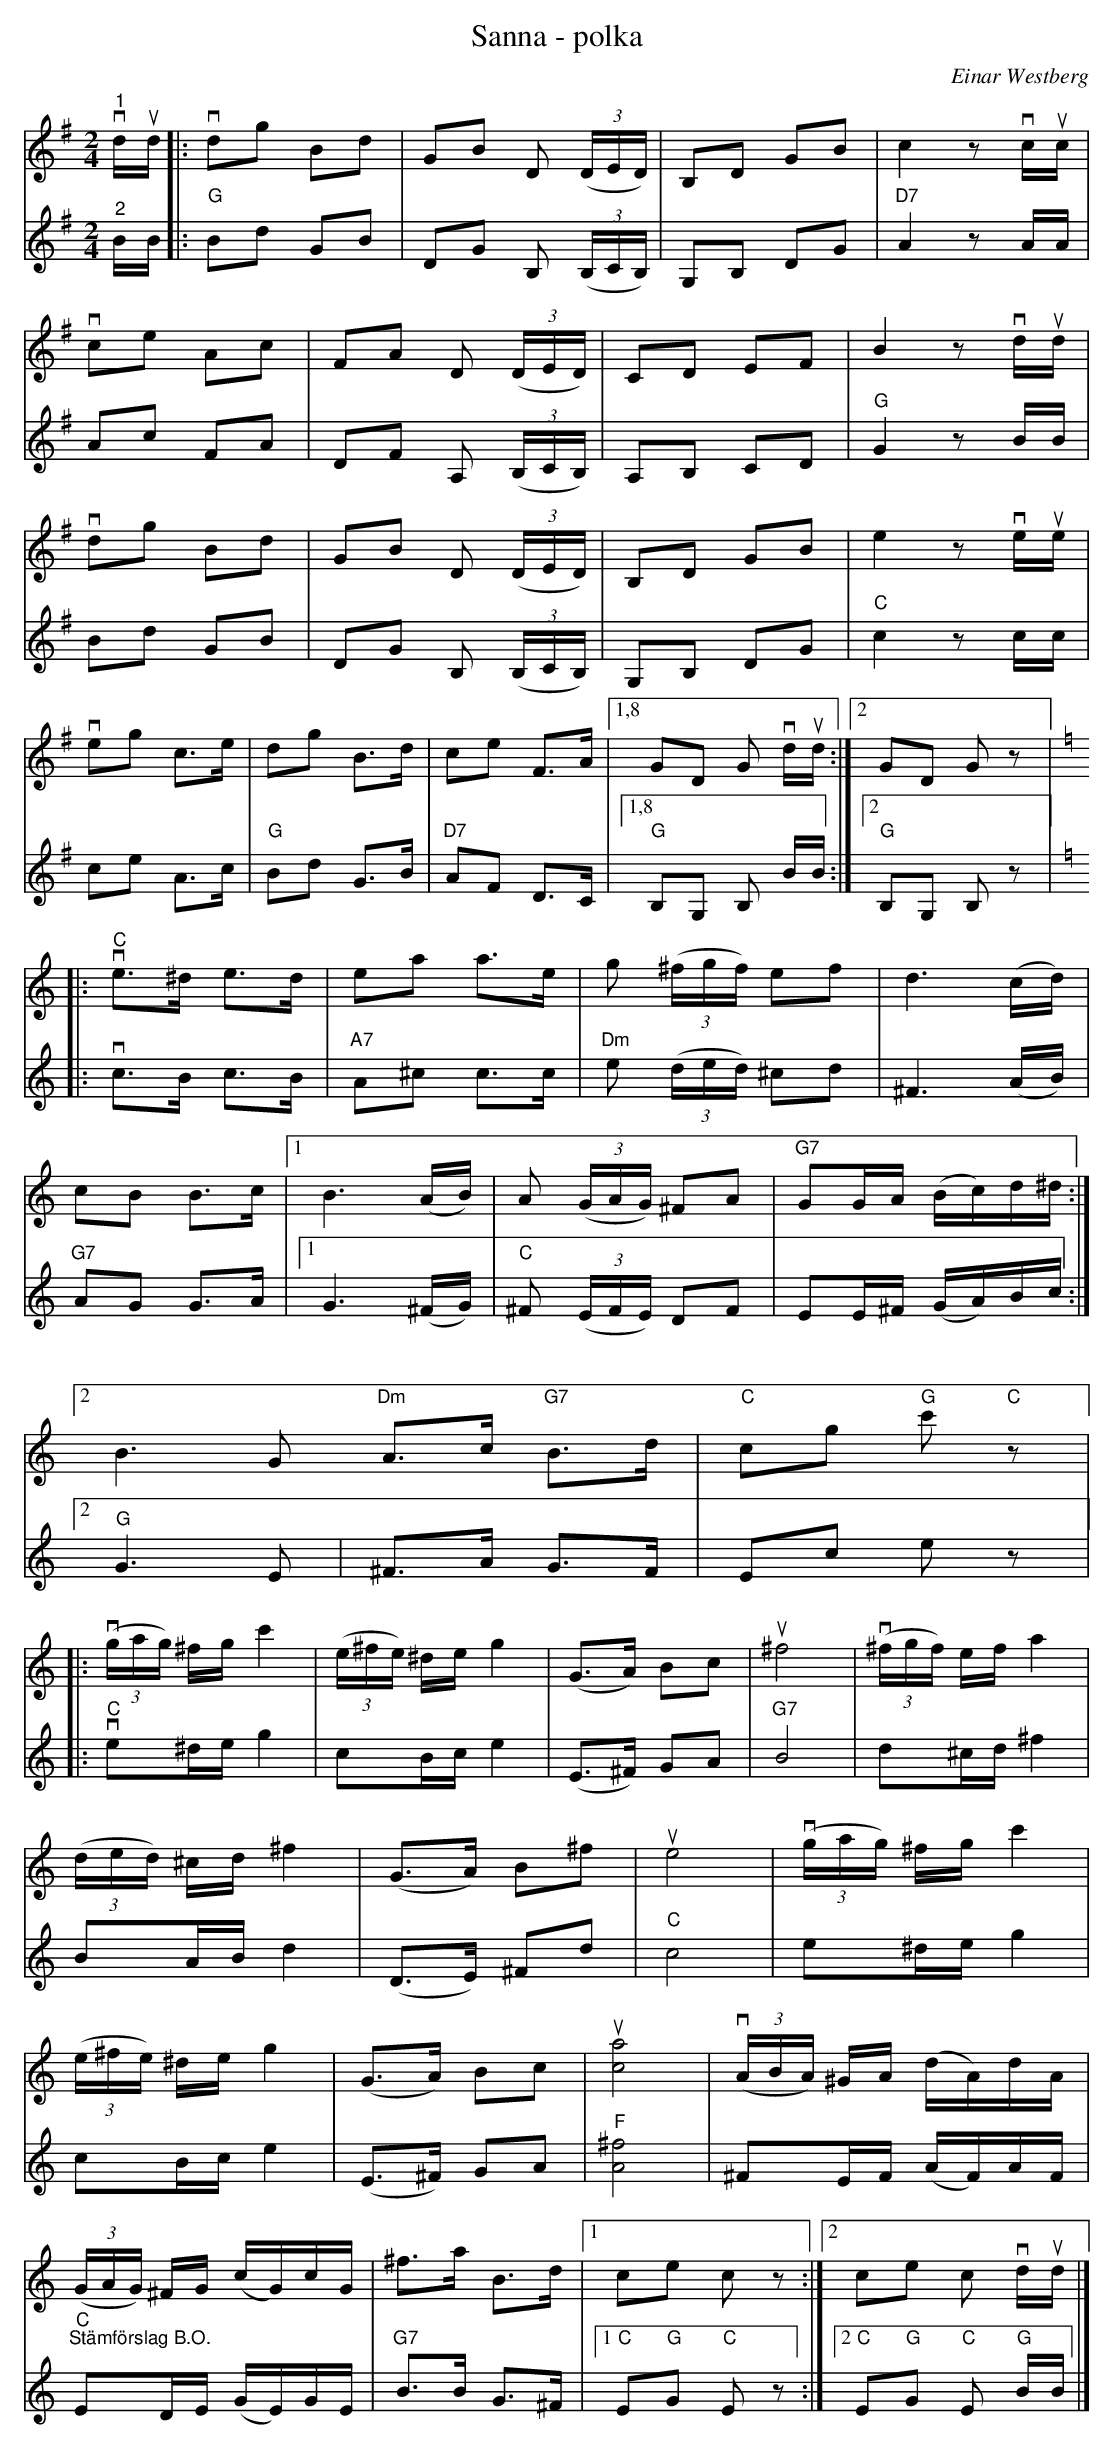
X:1
T:Sanna - polka
C:Einar Westberg
L:1/8
M:2/4
K:G
V:1
"^1"v d/ud/ |:v dg Bd | GB D (3(D/E/D/) | B,D GB | c2 zv c/uc/ |
v ce Ac | FA D (3(D/E/D/) | CD EF | B2 zv d/ud/ |
v dg Bd | GB D (3(D/E/D/) | B,D GB | e2 zv e/ue/ |
v eg c>e | dg B>d | ce F>A |1,8 GD Gv d/ud/ :|2 GD G z |:
[K:C]v"C" e>^d e>d | ea a>e | g (3(^f/g/f/) ef | d3 (c/d/) |
cB B>c |1 B3 (A/B/) | A (3(G/A/G/) ^FA |"G7" GG/A/ (B/c/)d/^d/ :|2
B3 G "Dm" A>c"G7" B>d |"C" cg "G" c' "C" z |:
v (3(g/a/g/) ^f/g/ c'2 | (3(e/^f/e/) ^d/e/ g2 | (G>A) Bc |u ^f4 |v (3(^f/g/f/) e/f/ a2 |
(3(d/e/d/) ^c/d/ ^f2 | (G>A) B^f |u e4 |v (3(g/a/g/) ^f/g/ c'2 |
(3(e/^f/e/) ^d/e/ g2 | (G>A) Bc |u [ca]4 |v (3(A/B/A/) ^G/A/ (d/A/)d/A/ |
(3(G/A/G/) ^F/G/ (c/G/)c/G/ | ^f>a B>d |1 ce c z :|2 ce cv d/ud/ |]
V:2
"^2" B/B/ |:"G" Bd GB | DG B, (3(B,/C/B,/) | G,B, DG |"D7" A2 z A/A/ |
Ac FA | DF A, (3(B,/C/B,/) | A,B, CD |"G" G2 z B/B/ | Bd GB |
DG B, (3(B,/C/B,/) | G,B, DG | "C" c2 z c/c/ | ce A>c |
"G" Bd G>B |"D7" AF D>C |1,8"G" B,G, B, B/B/ :|2"G" B,G, B, z |:
[K:C]v c>B c>B |"A7" A^c c>c |"Dm" e (3(d/e/d/) ^cd | ^F3 (A/B/) |
"G7" AG G>A |1 G3 (^F/G/) | "C" ^F (3(E/F/E/) DF | EE/^F/ (G/A/)B/c/ :|2
"G" G3 E | ^F>A G>F | Ec e z |:
v"C" e^d/e/ g2 | cB/c/ e2 | (E>^F) GA |"G7" B4 |
d^c/d/ ^f2 | BA/B/ d2 | (D>E) ^Fd |"C" c4 |
e^d/e/ g2 | cB/c/ e2 | (E>^F) GA |"F" [A^f]4 |
^FE/F/ (A/F/)A/F/ |"C""^Stämförslag B.O." ED/E/ (G/E/)G/E/ |"G7" B>B G>^F |1 "C" E"G"G"C" E z :|2"C" E"G"G"C" E"G" B/B/ |]
